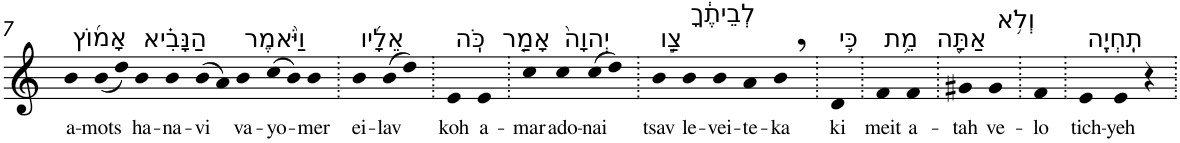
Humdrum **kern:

**kern	**text
*part1	*part1
*staff1	*staff1
*I"Piano	*
*I'Pno	*
!!LO:PB:g=z
*clefG2	*
*k[]	*
=7	=7
!LO:TX:a:t=אָמ֜וֹץ	!
!	!LO:LY:b
4b	a-
!	!LO:LY:b
(<8b	-mots
8dd)	.
!LO:TX:a:t=הַנָּבִ֗יא	!
!	!LO:LY:b
4b	ha-
!	!LO:LY:b
4b	-na-
!	!LO:LY:b
(>8b	-vi
8a)	.
!LO:TX:a:t=וַיֹּ֨אמֶר	!
!	!LO:LY:b
4b	va-
!	!LO:LY:b
(>8cc	-yo-
8b)	.
!	!LO:LY:b
4b	-mer
=8.	=8.
!LO:TX:a:t=אֵלָ֜יו	!
!	!LO:LY:b
4b	ei-
!	!LO:LY:b
(>8b	-lav
8dd)	.
=9.	=9.
!LO:TX:a:t=כֹּֽה	!
!	!LO:LY:b
4e	koh
!LO:TX:a:t=אָמַ֤ר	!
!	!LO:LY:b
4e	a-
=10.	=10.
!	!LO:LY:b
4cc	-mar
!LO:TX:a:t=יְהוָה֙	!
!	!LO:LY:b
4cc	ado-
!	!LO:LY:b
(>8cc	-nai
8dd)	.
=11.	=11.
!LO:TX:a:t=צַ֣ו	!
!	!LO:LY:b
4b	tsav
!LO:TX:a:t=לְבֵיתֶ֔ךָ	!
!	!LO:LY:b
4b	le-
!	!LO:LY:b
4b	-vei-
!	!LO:LY:b
4a	-te-
!	!LO:LY:b
4b,	-ka
=12.	=12.
!LO:TX:a:t=כִּ֛י	!
!	!LO:LY:b
4d	ki
=13.	=13.
!LO:TX:a:t=מֵ֥ת	!
!	!LO:LY:b
4f	meit
!LO:TX:a:t=אַתָּ֖ה	!
!	!LO:LY:b
4f	a-
=14.	=14.
!	!LO:LY:b
4g#X	-tah
!LO:TX:a:t=וְלֹ֥א	!
!	!LO:LY:b
4g#	ve-
=15.	=15.
!	!LO:LY:b
4f	-lo
=16.	=16.
!LO:TX:a:t=תִֽחְיֶֽה	!
!	!LO:LY:b
4e	tich-
!	!LO:LY:b
4e	-yeh
4r	.
=.	=.
*-	*-
